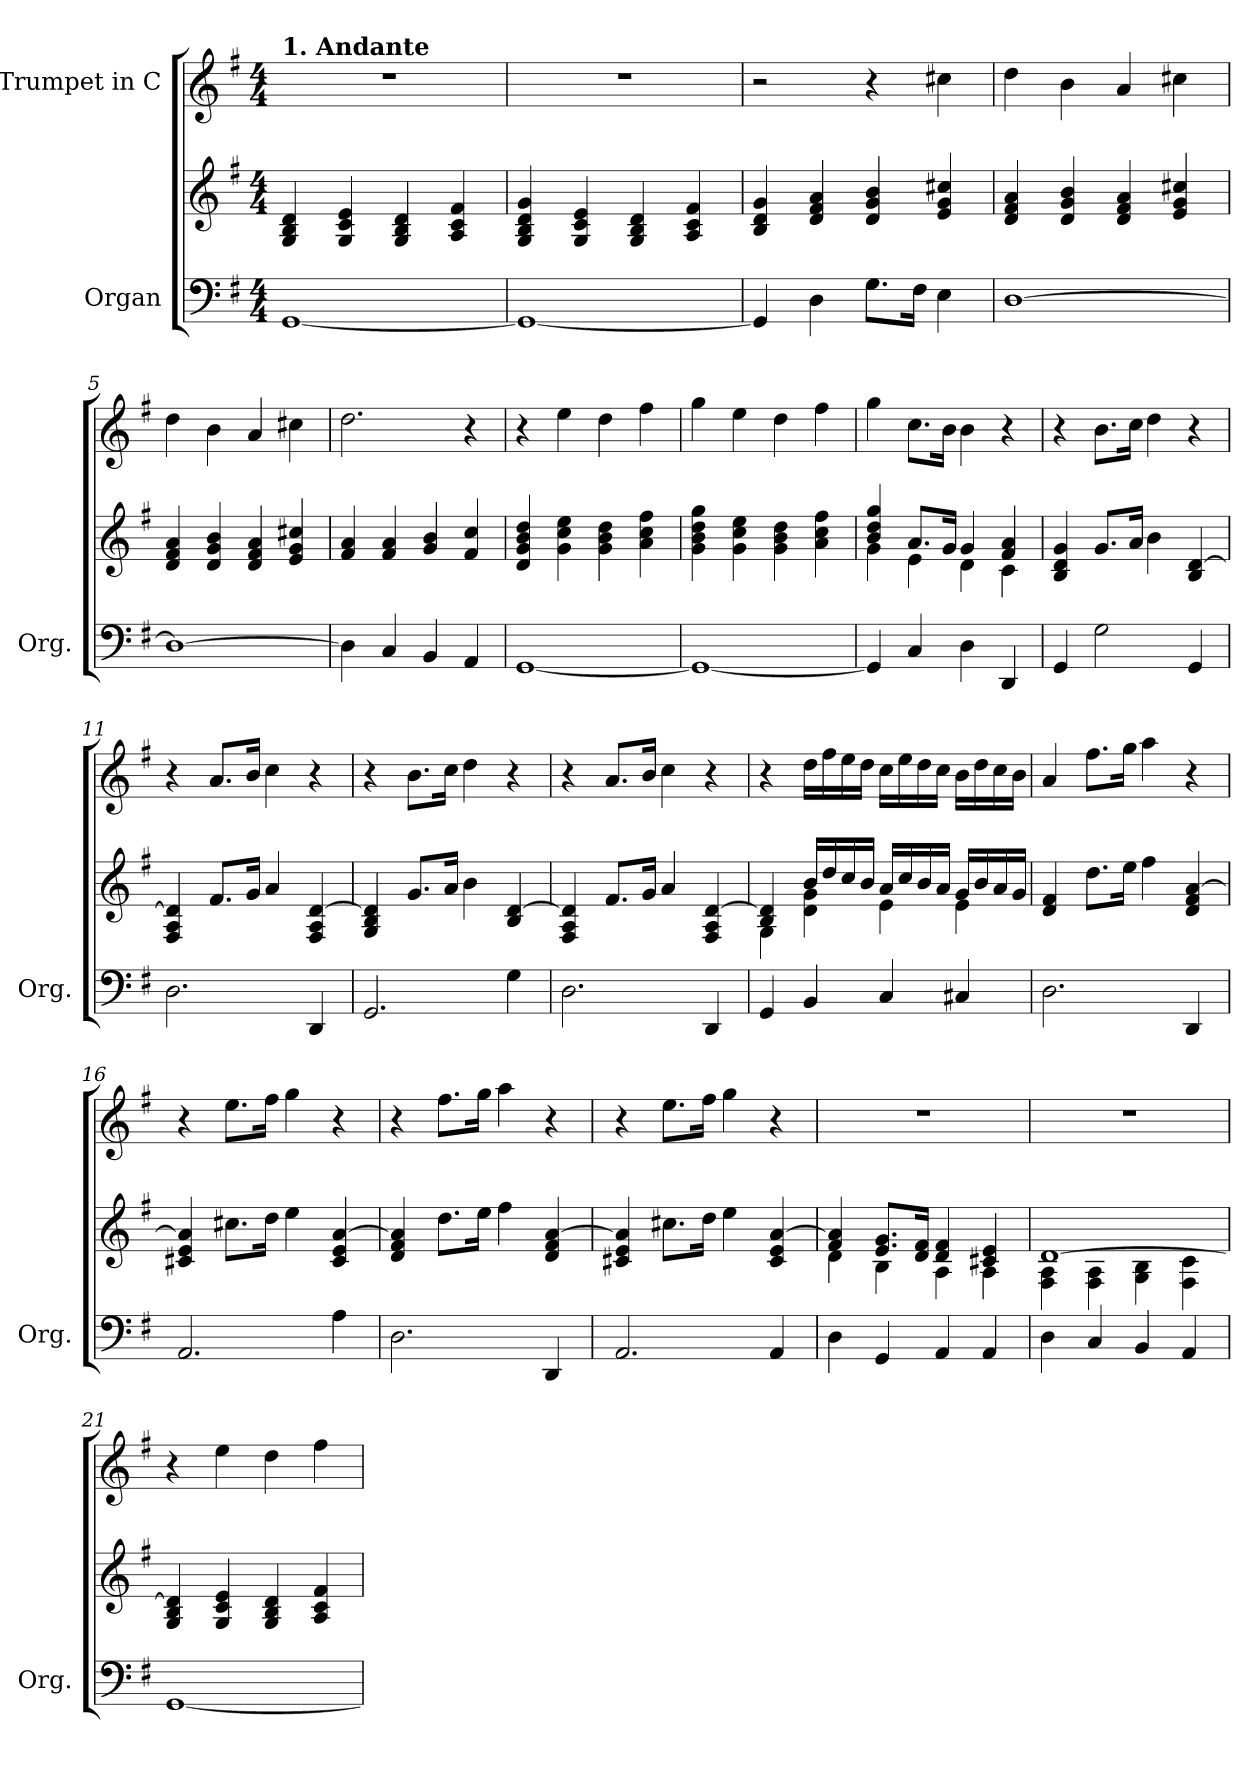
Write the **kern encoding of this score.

**kern	**kern	**kern
*part2	*part2	*part1
*staff3	*staff2	*staff1
*I"Organ	*	*I"Trumpet in C
*I'Org.	*	*
*clefF4	*clefG2	*clefG2
*k[f#]	*k[f#]	*k[f#]
*G:	*G:	*G:
*M4/4	*M4/4	*M4/4
*MM110	*MM110	*MM110
=1	=1	=1
!	!	!LO:TX:a:B:t=1. Andante
[1GG	4G/ 4B/ 4d/	1r
.	4G/ 4c/ 4e/	.
.	4G/ 4B/ 4d/	.
.	4A/ 4c/ 4f#/	.
=2	=2	=2
1GG_	4G/ 4B/ 4d/ 4g/	1r
.	4G/ 4c/ 4e/	.
.	4G/ 4B/ 4d/	.
.	4A/ 4c/ 4f#/	.
=3	=3	=3
4GG/]	4B/ 4d/ 4g/	2r
4D\	4d/ 4f#/ 4a/	.
8.G\L	4d/ 4g/ 4b/	4r
16F#\Jk	.	.
4E\	4e/ 4g/ 4cc#X/	4cc#X\
=4	=4	=4
[1D	4d/ 4f#/ 4a/	4dd\
.	4d/ 4g/ 4b/	4b\
.	4d/ 4f#/ 4a/	4a/
.	4e/ 4g/ 4cc#X/	4cc#X\
=5	=5	=5
1D_	4d/ 4f#/ 4a/	4dd\
.	4d/ 4g/ 4b/	4b\
.	4d/ 4f#/ 4a/	4a/
.	4e/ 4g/ 4cc#X/	4cc#X\
!!LO:LB:g=z
=6	=6	=6
4D\]	4f#/ 4a/	2.dd\
4C/	4f#/ 4a/	.
4BB/	4g/ 4b/	.
4AA/	4f#/ 4cc/	4r
=7	=7	=7
[1GG	4d/ 4g/ 4b/ 4dd/	4r
.	4g\ 4cc\ 4ee\	4ee\
.	4g\ 4b\ 4dd\	4dd\
.	4a\ 4cc\ 4ff#\	4ff#\
=8	=8	=8
1GG_	4g\ 4b\ 4dd\ 4gg\	4gg\
.	4g\ 4cc\ 4ee\	4ee\
.	4g\ 4b\ 4dd\	4dd\
.	4a\ 4cc\ 4ff#\	4ff#\
=9	=9	=9
*	*^	*
4GG/]	4b/ 4dd/ 4gg/	4g\	4gg\
4C/	8.a/L	4e\	8.cc\L
.	16g/Jk	.	16b\Jk
4D\	4g/	4d\	4b\
4DD/	4f#/ 4a/	4c\	4r
*	*v	*v	*
=10	=10	=10
4GG/	4B/ 4d/ 4g/	4r
2G\	8.g/L	8.b\L
.	16a/Jk	16cc\Jk
.	4b\	4dd\
4GG/	4B/ [4d/	4r
=11	=11	=11
2.D\	4F#/ 4A/ 4d/]	4r
.	8.f#/L	8.a/L
.	16g/Jk	16b/Jk
.	4a/	4cc\
4DD/	4F#/ 4A/ [4d/	4r
!!LO:LB:g=z
=12	=12	=12
2.GG/	4G/ 4B/ 4d/]	4r
.	8.g/L	8.b\L
.	16a/Jk	16cc\Jk
.	4b\	4dd\
4G\	4B/ [4d/	4r
=13	=13	=13
2.D\	4F#/ 4A/ 4d/]	4r
.	8.f#/L	8.a/L
.	16g/Jk	16b/Jk
.	4a/	4cc\
4DD/	4F#/ 4A/ [4d/	4r
=14	=14	=14
*	*^	*
4GG/	4B/ 4d/]	4G\	4r
4BB/	16b/LL	4d\ 4g\	16dd\LL
.	16dd/	.	16ff#\
.	16cc/	.	16ee\
.	16b/JJ	.	16dd\JJ
4C/	16a/LL	4e\	16cc\LL
.	16cc/	.	16ee\
.	16b/	.	16dd\
.	16a/JJ	.	16cc\JJ
4C#X/	16g/LL	4e\	16b\LL
.	16b/	.	16dd\
.	16a/	.	16cc\
.	16g/JJ	.	16b\JJ
*	*v	*v	*
=15	=15	=15
2.D\	4d/ 4f#/	4a/
.	8.dd\L	8.ff#\L
.	16ee\Jk	16gg\Jk
.	4ff#\	4aa\
4DD/	4d/ 4f#/ [4a/	4r
=16	=16	=16
2.AA/	4c#X/ 4e/ 4a/]	4r
.	8.cc#X\L	8.ee\L
.	16dd\Jk	16ff#\Jk
.	4ee\	4gg\
4A\	4c#/ 4e/ [4a/	4r
!!LO:LB:g=z
=17	=17	=17
2.D\	4d/ 4f#/ 4a/]	4r
.	8.dd\L	8.ff#\L
.	16ee\Jk	16gg\Jk
.	4ff#\	4aa\
4DD/	4d/ 4f#/ [4a/	4r
=18	=18	=18
2.AA/	4c#X/ 4e/ 4a/]	4r
.	8.cc#X\L	8.ee\L
.	16dd\Jk	16ff#\Jk
.	4ee\	4gg\
4AA/	4c#/ 4e/ [4a/	4r
=19	=19	=19
*	*^	*
4D\	4f#/ 4a/]	4d\	1r
4GG/	8.e/ 8.g/L	4B\	.
.	16d/ 16f#/Jk	.	.
4AA/	4d/ 4f#/	4A\	.
4AA/	4c#X/ 4e/	4A\	.
=20	=20	=20	=20
4D\	[>1d	4F#\ 4A\	1r
4C/	.	4F#\ 4A\	.
4BB/	.	4G\ 4B\	.
4AA/	.	4F#\ 4c\	.
*	*v	*v	*
=21	=21	=21
[1GG	4G/ 4B/ 4d/]	4r
.	4G/ 4c/ 4e/	4ee\
.	4G/ 4B/ 4d/	4dd\
.	4A/ 4c/ 4f#/	4ff#\
=	=	=
*-	*-	*-
